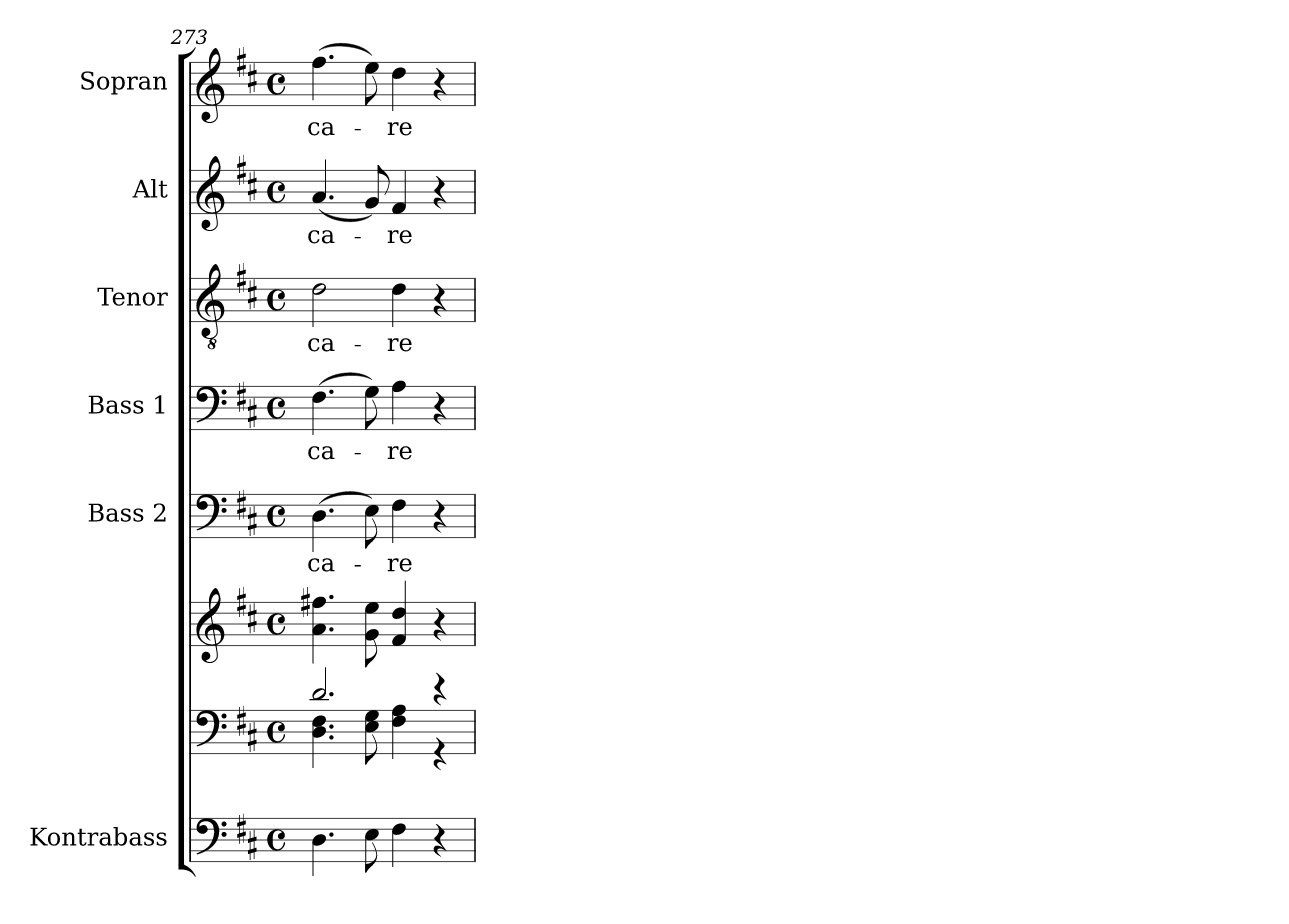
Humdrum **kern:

**kern	**kern	**kern	**kern	**text	**kern	**text	**kern	**text	**kern	**text	**kern	**text
*part7	*part6	*part6	*part5	*part5	*part4	*part4	*part3	*part3	*part2	*part2	*part1	*part1
*staff8	*staff7	*staff6	*staff5	*staff5	*staff4	*staff4	*staff3	*staff3	*staff2	*staff2	*staff1	*staff1
*I"Kontrabass	*	*	*I"Bass 2	*	*I"Bass 1	*	*I"Tenor	*	*I"Alt	*	*I"Sopran	*
*I'Kb.	*	*	*I'B. 2	*	*I'B. 1	*	*I'T.	*	*I'A.	*	*I'S.	*
*clefF4	*clefF4	*clefG2	*clefF4	*	*clefF4	*	*clefGv2	*	*clefG2	*	*clefG2	*
*ITrd7c12	*	*	*	*	*	*	*	*	*	*	*	*
*k[f#c#]	*k[f#c#]	*k[f#c#]	*k[f#c#]	*	*k[f#c#]	*	*k[f#c#]	*	*k[f#c#]	*	*k[f#c#]	*
*D:	*D:	*D:	*D:	*	*D:	*	*D:	*	*D:	*	*D:	*
*M4/4	*M4/4	*M4/4	*M4/4	*	*M4/4	*	*M4/4	*	*M4/4	*	*M4/4	*
*met(c)	*met(c)	*met(c)	*met(c)	*	*met(c)	*	*met(c)	*	*met(c)	*	*met(c)	*
=273	=273	=273	=273	=273	=273	=273	=273	=273	=273	=273	=273	=273
*	*^	*	*	*	*	*	*	*	*	*	*	*
!	!	!	!	!	!LO:LY:b	!	!LO:LY:b	!	!LO:LY:b	!	!LO:LY:b	!	!LO:LY:b
4.DD\	2.d/	4.D\ 4.F#\	4.a\ 4.ff#X\	(>4.D\	-ca-	(>4.F#\	-ca-	2d\	-ca-	(<4.a/	-ca-	(>4.ff#\	-ca-
8EE\	.	8E\ 8G\	8g\ 8ee\	8E\)	.	8G\)	.	.	.	8g/)	.	8ee\)	.
!	!	!	!	!	!LO:LY:b	!	!LO:LY:b	!	!LO:LY:b	!	!LO:LY:b	!	!LO:LY:b
4FF#\	.	4F#\ 4A\	4f#/ 4dd/	4F#\	-re	4A\	-re	4d\	-re	4f#/	-re	4dd\	-re
4r	4r	4r	4r	4r	.	4r	.	4r	.	4r	.	4r	.
*	*v	*v	*	*	*	*	*	*	*	*	*	*	*
=	=	=	=	=	=	=	=	=	=	=	=	=
*-	*-	*-	*-	*-	*-	*-	*-	*-	*-	*-	*-	*-
